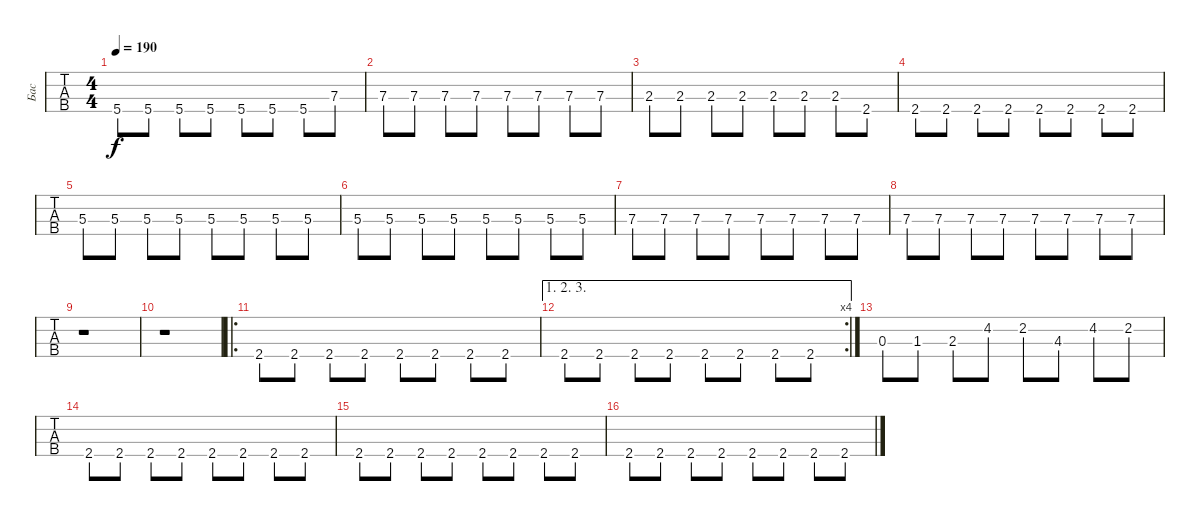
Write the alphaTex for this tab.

\track ("Бас" "Бас") {instrument electricbasspick}
\staff {tabs}
\tuning (G2 D2 A1 E1) {hide}
\ts (4 4)
\tempo 190
\clef f4
\ks c
5.4.8{dy f} 5.4.8 5.4.8 5.4.8 5.4.8 5.4.8 5.4.8 7.3.8 |
7.3.8 7.3.8 7.3.8 7.3.8 7.3.8 7.3.8 7.3.8 7.3.8 |
2.3.8 2.3.8 2.3.8 2.3.8 2.3.8 2.3.8 2.3.8 2.4.8 |
2.4.8 2.4.8 2.4.8 2.4.8 2.4.8 2.4.8 2.4.8 2.4.8 |
5.3.8 5.3.8 5.3.8 5.3.8 5.3.8 5.3.8 5.3.8 5.3.8 |
5.3.8 5.3.8 5.3.8 5.3.8 5.3.8 5.3.8 5.3.8 5.3.8 |
7.3.8 7.3.8 7.3.8 7.3.8 7.3.8 7.3.8 7.3.8 7.3.8 |
7.3.8 7.3.8 7.3.8 7.3.8 7.3.8 7.3.8 7.3.8 7.3.8 |
r.1 |
r.1 |
\ro
2.4.8 2.4.8 2.4.8 2.4.8 2.4.8 2.4.8 2.4.8 2.4.8 |
\ae (1 2 3)
\rc 4
2.4.8 2.4.8 2.4.8 2.4.8 2.4.8 2.4.8 2.4.8 2.4.8 |
0.3.8 1.3.8 2.3.8 4.2.8 2.2.8 4.3.8 4.2.8 2.2.8 |
2.4.8 2.4.8 2.4.8 2.4.8 2.4.8 2.4.8 2.4.8 2.4.8 |
2.4.8 2.4.8 2.4.8 2.4.8 2.4.8 2.4.8 2.4.8 2.4.8 |
2.4.8 2.4.8 2.4.8 2.4.8 2.4.8 2.4.8 2.4.8 2.4.8
